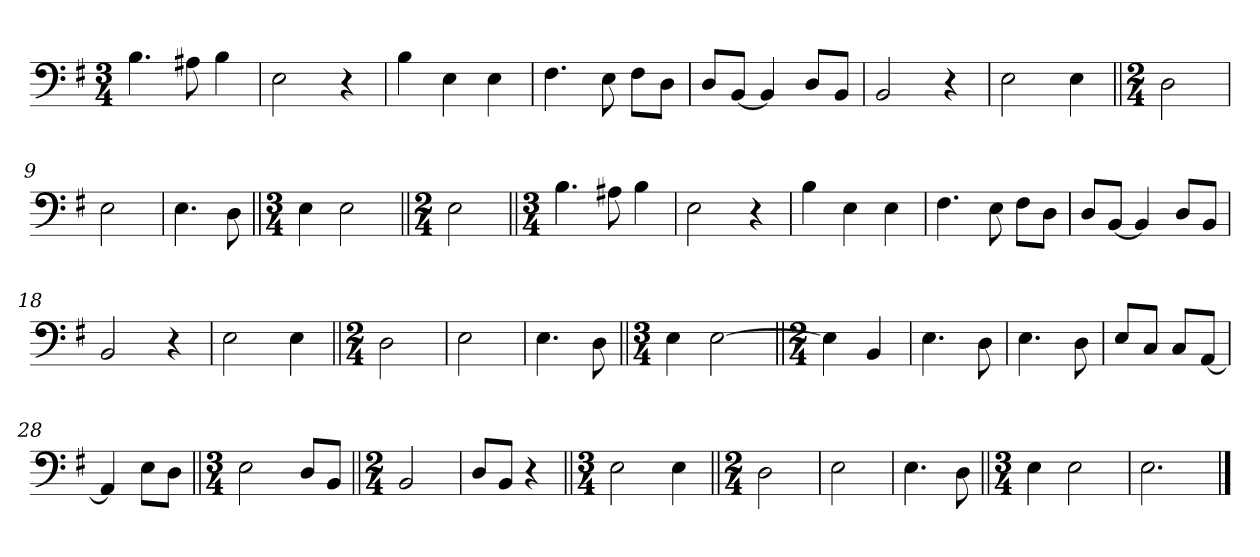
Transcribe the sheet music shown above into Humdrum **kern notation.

**kern
*part1
*staff1
*clefF4
*k[f#]
*M3/4
=1
4.B\
8A#X\
4B\
=2
2E\
4r
=3
4B\
4E\
4E\
=4
4.F#\
8E\
8F#\L
8D\J
=5
8D/L
[8BB/J
4BB/]
8D/L
8BB/J
=6
2BB/
4r
=7
2E\
4E\
=8||
*M2/4
2D\
=9
2E\
=10
4.E\
8D\
=11||
*M3/4
4E\
2E\
=12||
*M2/4
2E\
=13||
*M3/4
4.B\
8A#X\
4B\
=14
2E\
4r
=15
4B\
4E\
4E\
=16
4.F#\
8E\
8F#\L
8D\J
=17
8D/L
[8BB/J
4BB/]
8D/L
8BB/J
=18
2BB/
4r
=19
2E\
4E\
=20||
*M2/4
2D\
=21
2E\
=22
4.E\
8D\
=23||
*M3/4
4E\
[2E\
=24||
*M2/4
4E\]
4BB/
=25
4.E\
8D\
=26
4.E\
8D\
=27
8E/L
8C/J
8C/L
[8AA/J
=28
4AA/]
8E\L
8D\J
=29||
*M3/4
2E\
8D/L
8BB/J
=30||
*M2/4
2BB/
=31
8D/L
8BB/J
4r
=32||
*M3/4
2E\
4E\
=33||
*M2/4
2D\
=34
2E\
=35
4.E\
8D\
=36||
*M3/4
4E\
2E\
=37
2.E\
==
*-
